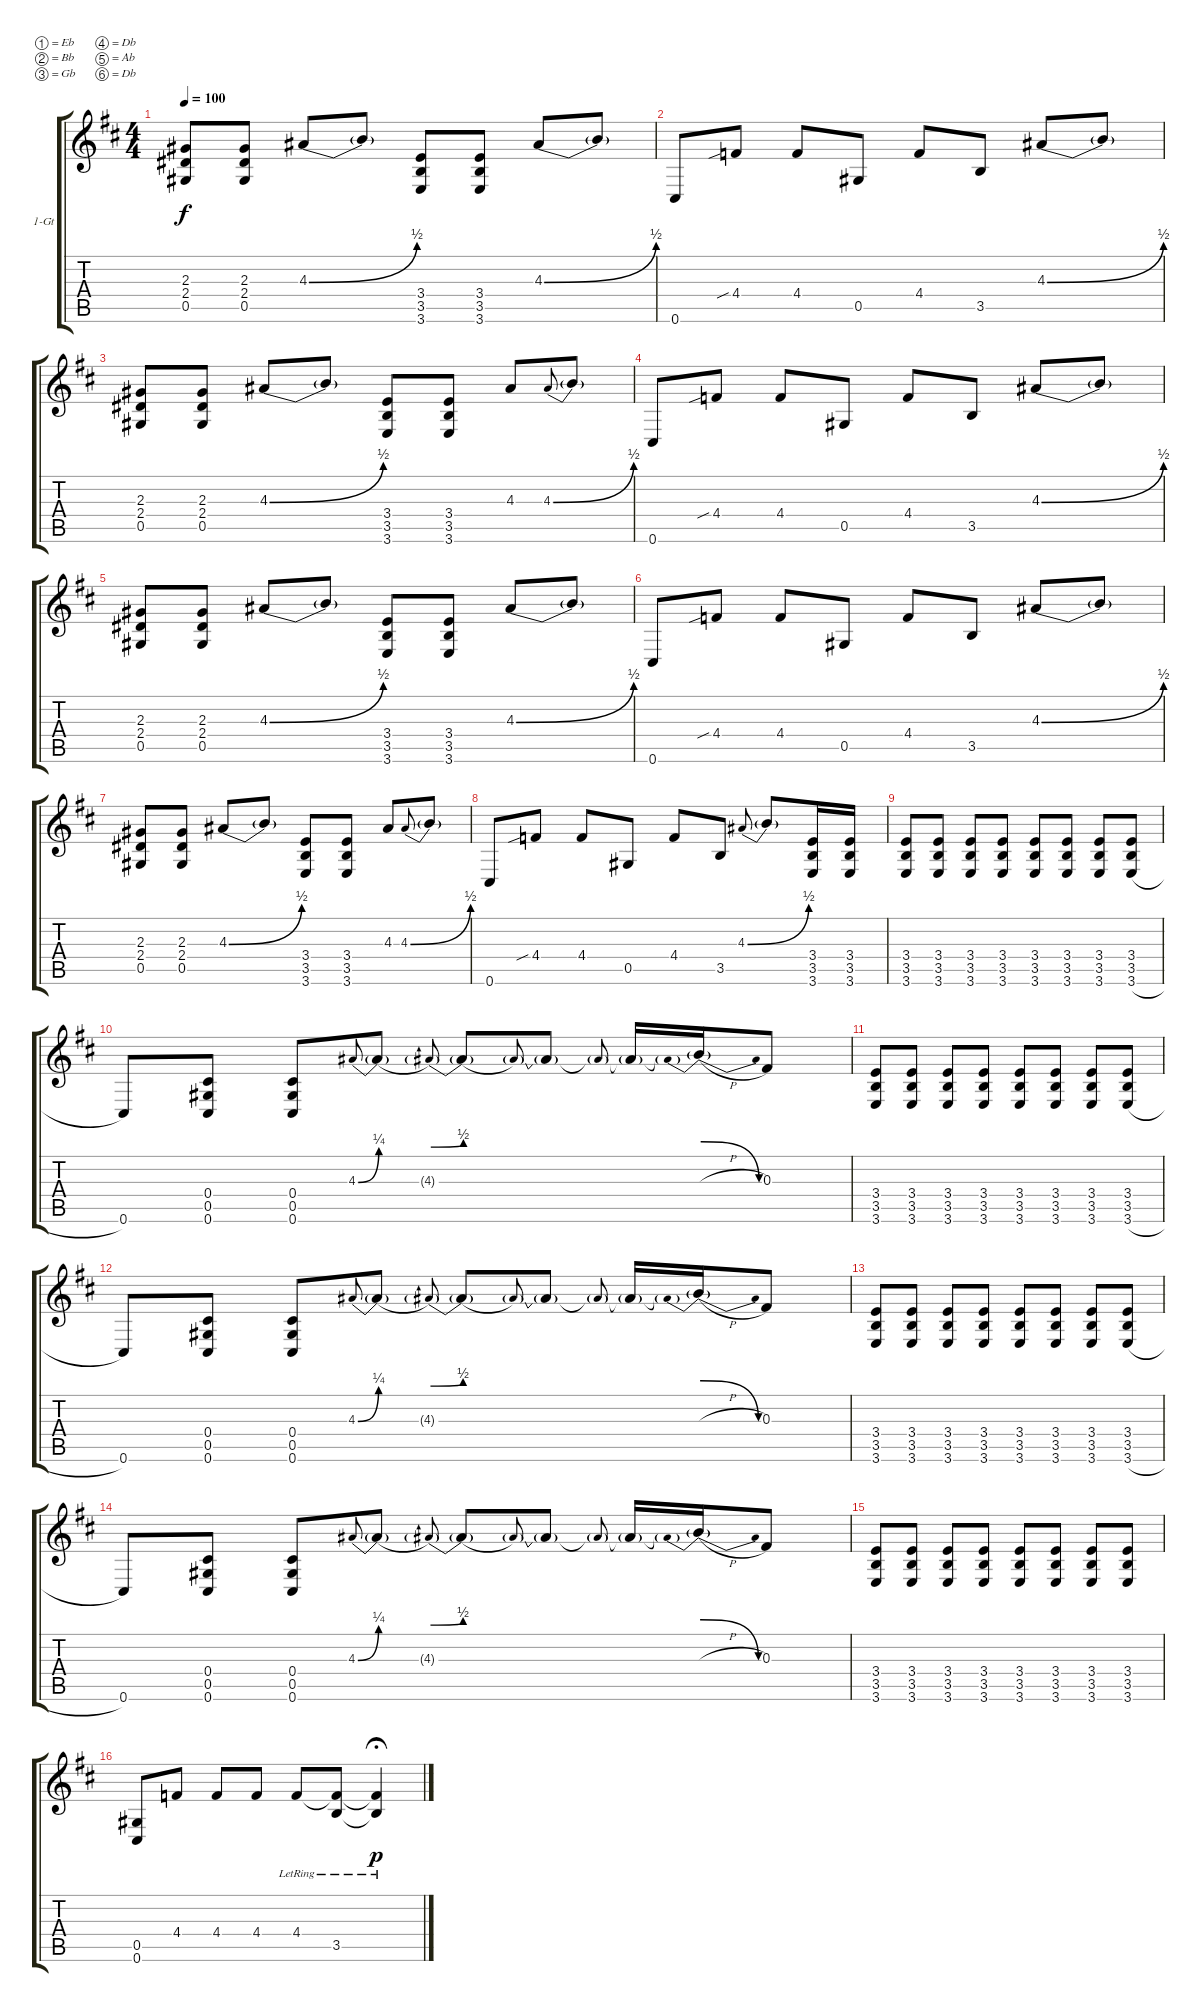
\defaultSystemsLayout 4
\bracketExtendMode groupsimilarinstruments
\firstSystemTrackNameOrientation horizontal
\otherSystemsTrackNameOrientation horizontal
\track ("1 Guitar" "1-Gt") {instrument electricguitarclean}
\staff {score tabs}
\tuning (Eb4 Bb3 Gb3 Db3 Ab2 Db2)
\ts (4 4)
\tempo 100
\clef g2
\scale
1.06305
\ks d
(0.5 2.4 2.3).8{dy f} (0.5 2.4 2.3).8 4.3{be (bend 0 0 16.2 2)}.8 4.3{t}.8 (3.6 3.5 3.4).8 (3.6 3.5 3.4).8 4.3{be (bend 0 0 15 2)}.8 4.3{t}.8 |
\scale
0.936948 0.6.8 4.4{sib}.8 4.4.8 0.5.8 4.4.8 3.5.8 4.3{be (bend 0 0 15 2)}.8 4.3{t}.8 |
\scale
1.06305 (0.5 2.4 2.3).8 (0.5 2.4 2.3).8 4.3{be (bend 0 0 16.2 2)}.8 4.3{t}.8 (3.6 3.5 3.4).8 (3.6 3.5 3.4).8 4.3.8 4.3{be (bend 0 0 15.6 2)}.8{gr onbeat} 4.3{t}.8 |
\scale
0.936948 0.6.8 4.4{sib}.8 4.4.8 0.5.8 4.4.8 3.5.8 4.3{be (bend 0 0 16.2 2)}.8 4.3{t}.8 |
\scale
1.06305 (0.5 2.4 2.3).8 (0.5 2.4 2.3).8 4.3{be (bend 0 0 16.2 2)}.8 4.3{t}.8 (3.6 3.5 3.4).8 (3.6 3.5 3.4).8 4.3{be (bend 0 0 16.2 2)}.8 4.3{t}.8 |
\scale
0.936948 0.6.8 4.4{sib}.8 4.4.8 0.5.8 4.4.8 3.5.8 4.3{be (bend 0 0 16.2 2)}.8 4.3{t}.8 |
\scale
1.06305 (0.5 2.4 2.3).8 (0.5 2.4 2.3).8 4.3{be (bend 0 0 16.2 2)}.8 4.3{t}.8 (3.6 3.5 3.4).8 (3.6 3.5 3.4).8 4.3.8 4.3{be (bend 0 0 17.4 2)}.8{gr onbeat} 4.3{t}.8 |
\scale
0.936948 0.6.8 4.4{sib}.8 4.4.8 0.5.8 4.4.8 3.5.8 4.3{be (bend 0 0 15.6 2)}.8{gr onbeat} 4.3{t}.8 (3.6 3.5 3.4).16 (3.6 3.5 3.4).16 |
\scale
1.06305 (3.6 3.5 3.4).8 (3.6 3.5 3.4).8 (3.6 3.5 3.4).8 (3.6 3.5 3.4).8 (3.6 3.5 3.4).8 (3.6 3.5 3.4).8 (3.6 3.5 3.4).8 (3.6{h} 3.5 3.4).8 |
\scale
0.936948 0.6.8 (0.6 0.5 0.4).8 (0.6 0.5 0.4).8 4.3{be (bend 0 0 15.6 1)}.8{gr onbeat} 4.3{be (hold 0 0 60 0) t}.8 4.3{be (bend 0 1 14.399999999999999 2) t}.8{gr onbeat} 4.3{be (hold 0 0 60 0) t}.8 4.3{t}.8{gr onbeat} 4.3{t}.8 4.3{t}.8{gr onbeat} 4.3{t}.16 4.3{be (prebendrelease 0 2 15 0) h t}.16 0.3.8 |
\scale
1.06305 (3.6 3.5 3.4).8 (3.6 3.5 3.4).8 (3.6 3.5 3.4).8 (3.6 3.5 3.4).8 (3.6 3.5 3.4).8 (3.6 3.5 3.4).8 (3.6 3.5 3.4).8 (3.6{h} 3.5 3.4).8 |
\scale
0.936948 0.6.8 (0.6 0.5 0.4).8 (0.6 0.5 0.4).8 4.3{be (bend 0 0 15.6 1)}.8{gr onbeat} 4.3{be (hold 0 0 60 0) t}.8 4.3{be (bend 0 1 14.399999999999999 2) t}.8{gr onbeat} 4.3{be (hold 0 0 60 0) t}.8 4.3{t}.8{gr onbeat} 4.3{t}.8 4.3{t}.8{gr onbeat} 4.3{t}.16 4.3{be (prebendrelease 0 2 15 0) h t}.16 0.3.8 |
\scale
1.06305 (3.6 3.5 3.4).8 (3.6 3.5 3.4).8 (3.6 3.5 3.4).8 (3.6 3.5 3.4).8 (3.6 3.5 3.4).8 (3.6 3.5 3.4).8 (3.6 3.5 3.4).8 (3.6{h} 3.5 3.4).8 |
\scale
0.936948 0.6.8 (0.6 0.5 0.4).8 (0.6 0.5 0.4).8 4.3{be (bend 0 0 15.6 1)}.8{gr onbeat} 4.3{be (hold 0 0 60 0) t}.8 4.3{be (bend 0 1 14.399999999999999 2) t}.8{gr onbeat} 4.3{be (hold 0 0 60 0) t}.8 4.3{t}.8{gr onbeat} 4.3{t}.8 4.3{t}.8{gr onbeat} 4.3{t}.16 4.3{be (prebendrelease 0 2 15 0) h t}.16 0.3.8 |
\scale
1.06305 (3.6 3.5 3.4).8 (3.6 3.5 3.4).8 (3.6 3.5 3.4).8 (3.6 3.5 3.4).8 (3.6 3.5 3.4).8 (3.6 3.5 3.4).8 (3.6 3.5 3.4).8 (3.6 3.5 3.4).8 |
\scale
0.936948 (0.6 0.5).8 4.4.8 4.4.8 4.4.8 4.4{lr}.8 (3.5{lr} 4.4{lr t}).8 (3.5{lr t} 4.4{lr t}).4{dy p fermata (medium 1)}
